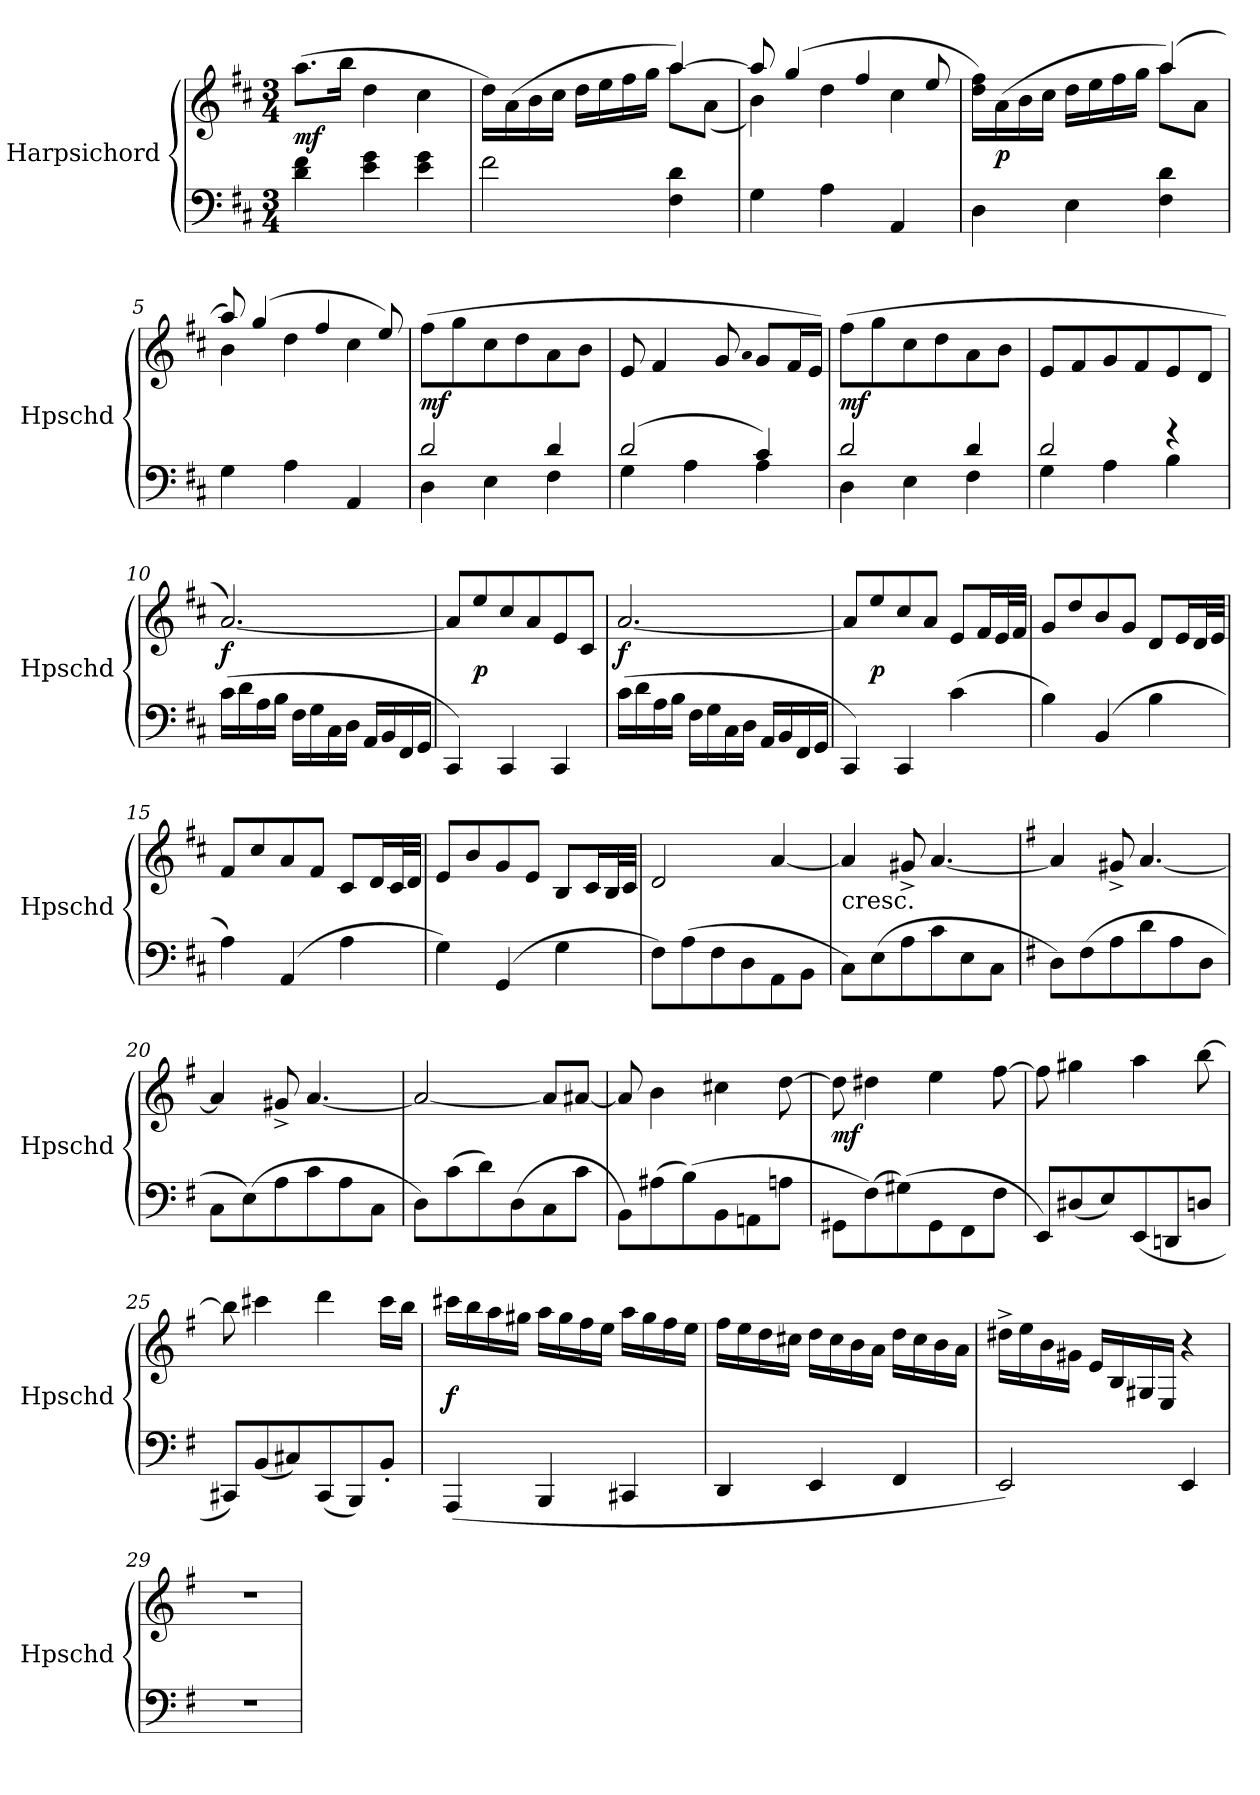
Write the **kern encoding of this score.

**kern	**kern	**dynam
*part1	*part1	*part1
*staff2	*staff1	*staff1/2
*I"Harpsichord	*	*
*I'Hpschd	*	*
*clefF4	*clefG2	*
*k[f#c#]	*k[f#c#]	*
*M3/4	*M3/4	*
*MM92	*MM92	*
=1	=1	=1
4d\ 4f#\	(8.aa\L	mf
.	16bb\Jk	.
4e\ 4g\	4dd\	.
4e\ 4g\	4cc#\	.
=2	=2	=2
*	*^	*
2f#\	16dd\LL)	2ryy	.
.	(16a\	.	.
.	16b\	.	.
.	16cc#\JJ	.	.
.	16dd\LL	.	.
.	16ee\	.	.
.	16ff#\	.	.
.	16gg\JJ	.	.
4F#\ 4d\	[4aa/)	8aa\L	.
.	.	(8a\J	.
=3	=3	=3	=3
4G\	8aa/]	4b\)	.
.	(4gg/	.	.
4A\	.	4dd\	.
.	4ff#/	.	.
4AA/	.	4cc#\	.
.	8ee/	.	.
=4	=4	=4	=4
4D\	16dd\ 16ff#\LL)	2ryy	.
.	(16a\	.	p
.	16b\	.	.
.	16cc#\JJ	.	.
4E\	16dd\LL	.	.
.	16ee\	.	.
.	16ff#\	.	.
.	16gg\JJ	.	.
4F#\ 4d\	(4aa/)	8aa\L	.
.	.	8a\J	.
=5	=5	=5	=5
4G\	8aa/	4b\)	.
.	(4gg/	.	.
4A\	.	4dd\	.
.	4ff#/	.	.
4AA/	.	4cc#\	.
.	8ee/)	.	.
*	*v	*v	*
=6	=6	=6
*^	*	*
2d/	4D\	(8ff#\L	mf
.	.	8gg\	.
.	4E\	8cc#\	.
.	.	8dd\	.
4d/	4F#\	8a\	.
.	.	8b\J	.
=7	=7	=7	=7
(2d/	4G\	8e/	.
.	.	4f#/	.
.	4A\	.	.
.	.	8g/	.
.	.	qa	.
4c#/)	4A\	8g/L	.
.	.	16f#/L	.
.	.	16e/JJ)	.
=8	=8	=8	=8
2d/	4D\	(8ff#\L	mf
.	.	8gg\	.
.	4E\	8cc#\	.
.	.	8dd\	.
4d/	4F#\	8a\	.
.	.	8b\J	.
=9	=9	=9	=9
2d/	4G\	8e/L	.
.	.	8f#/	.
.	4A\	8g/	.
.	.	8f#/	.
4r	4B\	8e/	.
.	.	8d/J	.
*v	*v	*	*
=10	=10	=10
(16c#\LL	[2.a/)	f
16d\	.	.
16A\	.	.
16B\JJ	.	.
16F#\LL	.	.
16G\	.	.
16C#\	.	.
16D\JJ	.	.
16AA/LL	.	.
16BB/	.	.
16FF#/	.	.
16GG/JJ	.	.
=11	=11	=11
4CC#/)	8a/L]	.
.	8ee/	p
4CC#/	8cc#/	.
.	8a/	.
4CC#/	8e/	.
.	8c#/J	.
=12	=12	=12
(16c#\LL	[2.a/	f
16d\	.	.
16A\	.	.
16B\JJ	.	.
16F#\LL	.	.
16G\	.	.
16C#\	.	.
16D\JJ	.	.
16AA/LL	.	.
16BB/	.	.
16FF#/	.	.
16GG/JJ	.	.
=13	=13	=13
4CC#/)	8a/L]	.
.	8ee/	p
4CC#/	8cc#/	.
.	8a/J	.
(4c#\	8e/L	.
.	16f#/L	.
.	32e/L	.
.	32f#/JJJ	.
=14	=14	=14
4B\)	8g/L	.
.	8dd/	.
(4BB/	8b/	.
.	8g/J	.
4B\	8d/L	.
.	16e/L	.
.	32d/L	.
.	32e/JJJ	.
=15	=15	=15
4A\)	8f#/L	.
.	8cc#/	.
(4AA/	8a/	.
.	8f#/J	.
4A\	8c#/L	.
.	16d/L	.
.	32c#/L	.
.	32d/JJJ	.
=16	=16	=16
4G\)	8e/L	.
.	8b/	.
(4GG/	8g/	.
.	8e/J	.
4G\	8B/L	.
.	16c#/L	.
.	32B/L	.
.	32c#/JJJ	.
=17	=17	=17
8F#\L)	2d/	.
(8A\	.	.
8F#\	.	.
8D\	.	.
8AA\	[4a/	.
8BB\J	.	.
=18	=18	=18
!	!LO:TX:c:t=cresc.	!
8C#\L)	4a/]	.
(8E\	.	.
8A\	8g#X^/	.
8c#\	[4.a/	.
8E\	.	.
8C#\J	.	.
=19	=19	=19
*k[f#]	*k[f#]	*
8D\L)	4a/]	.
(8F#\	.	.
8A\	8g#X^/	.
8d\	[4.a/	.
8A\	.	.
8D\J	.	.
=20	=20	=20
8C\L	4a/]	.
(8E\)	.	.
8A\	8g#X^/	.
8c\	[4.a/	.
8A\	.	.
8C\J	.	.
=21	=21	=21
8D\L)	2a/_	.
(8c\	.	.
8d\)	.	.
(8D\	.	.
8C\	8a/L]	.
8c\J	[8a#X/J	.
=22	=22	=22
8BB\L)	8a#/]	.
(8A#X\	4b\	.
(8B\)	.	.
8BB\	4cc#X\	.
8AAn\	.	.
8An\J	[8dd\	.
=23	=23	=23
8GG#X\L	8dd\]	mf
(8F#\)	4dd#X\	.
(8G#X\)	.	.
8GG#\	4ee\	.
8FF#\	.	.
8F#\J	[8ff#\	.
=24	=24	=24
8EE/L)	8ff#\]	.
(8D#X/	4gg#X\	.
8E/)	.	.
(8EE/	4aa\	.
8DDn/	.	.
8Dn/J	[8bb\	.
=25	=25	=25
8CC#X/L)	8bb\]	.
(8BB/	4ccc#X\	.
8C#X/)	.	.
(8CC#/	4ddd\	.
8BBB/)	.	.
8BB'/J	16ccc#\LL	.
.	16bb\JJ	.
=26	=26	=26
(4AAA/	16ccc#X\LL	f
.	16bb\	.
.	16aa\	.
.	16gg#X\JJ	.
4BBB/	16aa\LL	.
.	16gg#\	.
.	16ff#\	.
.	16ee\JJ	.
4CC#X/	16aa\LL	.
.	16gg#\	.
.	16ff#\	.
.	16ee\JJ	.
=27	=27	=27
4DD/	16ff#\LL	.
.	16ee\	.
.	16dd\	.
.	16cc#X\JJ	.
4EE/	16dd\LL	.
.	16cc#\	.
.	16b\	.
.	16a\JJ	.
4FF#/	16dd\LL	.
.	16cc#\	.
.	16b\	.
.	16a\JJ	.
=28	=28	=28
2EE/)	16dd#X^\LL	.
.	16ee\	.
.	16b\	.
.	16g#X\JJ	.
.	16e/LL	.
.	16B/	.
.	16G#X/	.
.	16E/JJ	.
4EE/	4r	.
=29	=29	=29
2.r	2.r	.
=	=	=
*-	*-	*-
